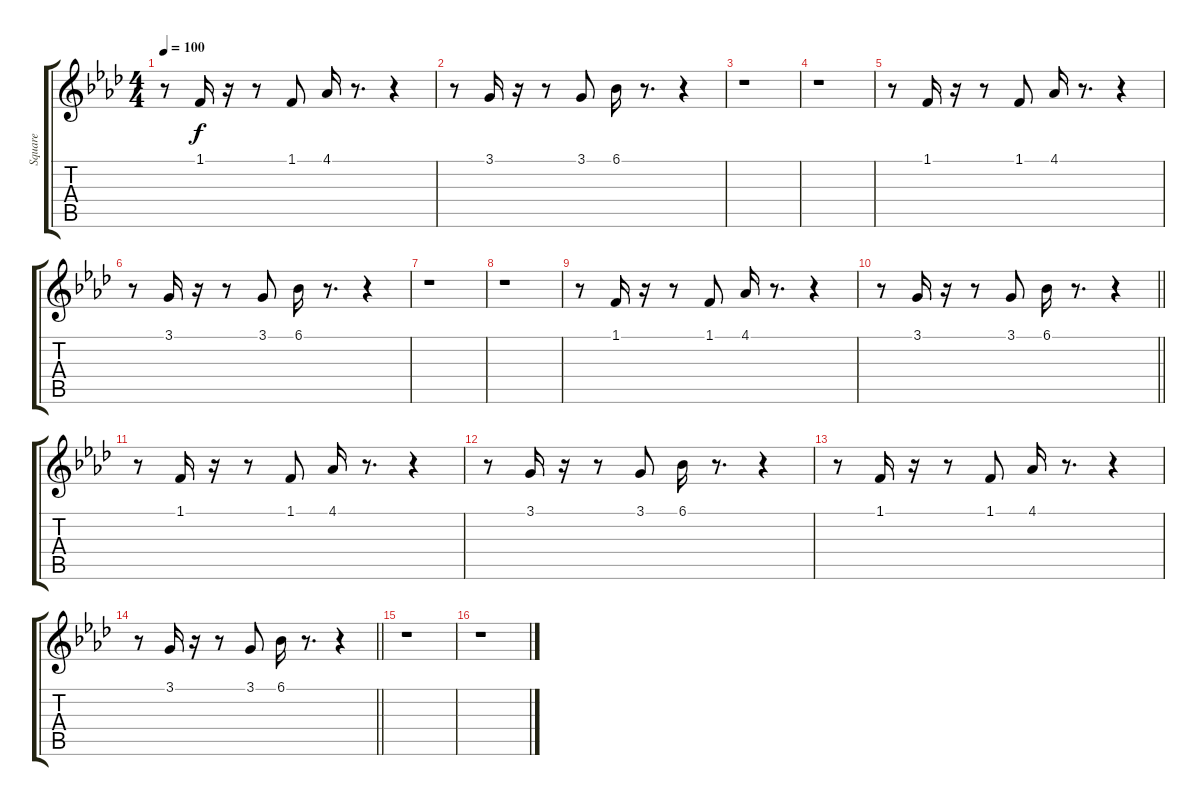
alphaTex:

\track ("Square" "Square") {instrument lead1square}
\staff {score tabs}
\tuning (E4 B3 G3 D3 A2 E2) {hide}
\ts (4 4)
\tempo 100
\clef g2
\ks ab
r.8{dy f} 1.1.16 r.16 r.8 1.1.8 4.1.16 r.8{d} r.4 |
r.8 3.1.16 r.16 r.8 3.1.8 6.1.16 r.8{d} r.4 |
r.1 |
r.1 |
r.8 1.1.16 r.16 r.8 1.1.8 4.1.16 r.8{d} r.4 |
r.8 3.1.16 r.16 r.8 3.1.8 6.1.16 r.8{d} r.4 |
r.1 |
r.1 |
r.8 1.1.16 r.16 r.8 1.1.8 4.1.16 r.8{d} r.4 |
\barLineRight lightlight
r.8 3.1.16 r.16 r.8 3.1.8 6.1.16 r.8{d} r.4 |
r.8 1.1.16 r.16 r.8 1.1.8 4.1.16 r.8{d} r.4 |
r.8 3.1.16 r.16 r.8 3.1.8 6.1.16 r.8{d} r.4 |
r.8 1.1.16 r.16 r.8 1.1.8 4.1.16 r.8{d} r.4 |
\barLineRight lightlight
r.8 3.1.16 r.16 r.8 3.1.8 6.1.16 r.8{d} r.4 |
r.1 |
r.1
